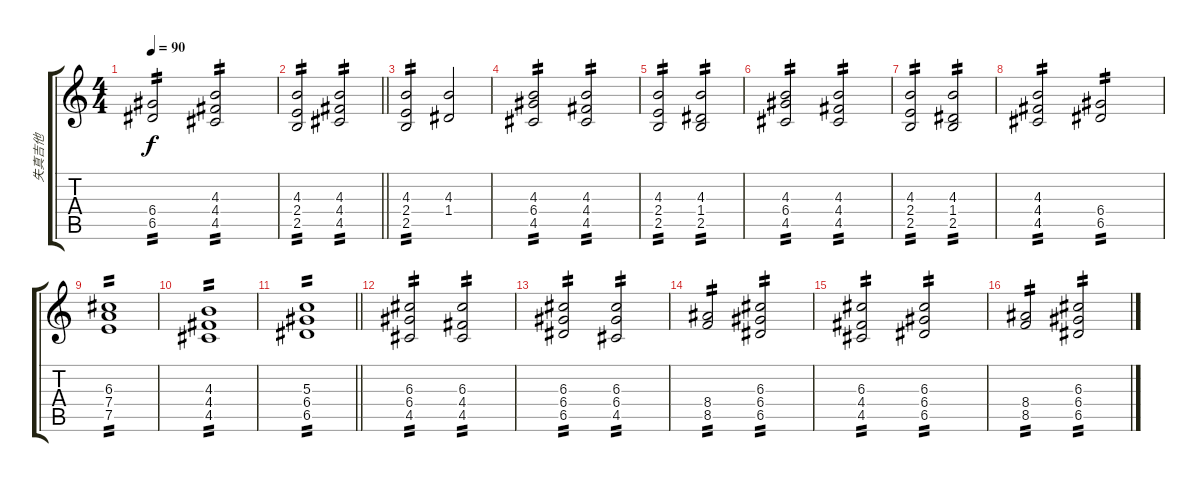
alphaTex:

\track ("失真吉他" "失真吉他") {instrument distortionguitar}
\staff {score tabs}
\tuning (E4 B3 G3 D3 A2 E2) {hide}
\ts (4 4)
\tempo 90
\clef g2
\ks c
(6.4 6.5).2{tp 2 dy f} (4.3 4.4 4.5).2{tp 2} |
\barLineRight lightlight
(4.3 2.4 2.5).2{tp 2} (4.3 4.4 4.5).2{tp 2} |
(4.3 2.4 2.5).2{tp 2} (4.3 1.4).2 |
(4.3 6.4 4.5).2{tp 2} (4.3 4.4 4.5).2{tp 2} |
(4.3 2.4 2.5).2{tp 2} (4.3 1.4 2.5).2{tp 2} |
(4.3 6.4 4.5).2{tp 2} (4.3 4.4 4.5).2{tp 2} |
(4.3 2.4 2.5).2{tp 2} (4.3 1.4 2.5).2{tp 2} |
(4.3 4.4 4.5).2{tp 2} (6.4 6.5).2{tp 2} |
(6.3 7.4 7.5).1{tp 2 volume 12} |
(4.3 4.4 4.5).1{tp 2} |
\barLineRight lightlight
(5.3 6.4 6.5).1{tp 2} |
(6.3 6.4 4.5).2{tp 2 volume 13} (6.3 4.4 4.5).2{tp 2} |
(6.3 6.4 6.5).2{tp 2} (6.3 6.4 4.5).2{tp 2} |
(8.4 8.5).2{tp 2} (6.3 6.4 6.5).2{tp 2} |
(6.3 4.4 4.5).2{tp 2} (6.3 6.4 6.5).2{txt "" tp 2} |
(8.4 8.5).2{tp 2} (6.3 6.4 6.5).2{tp 2}
